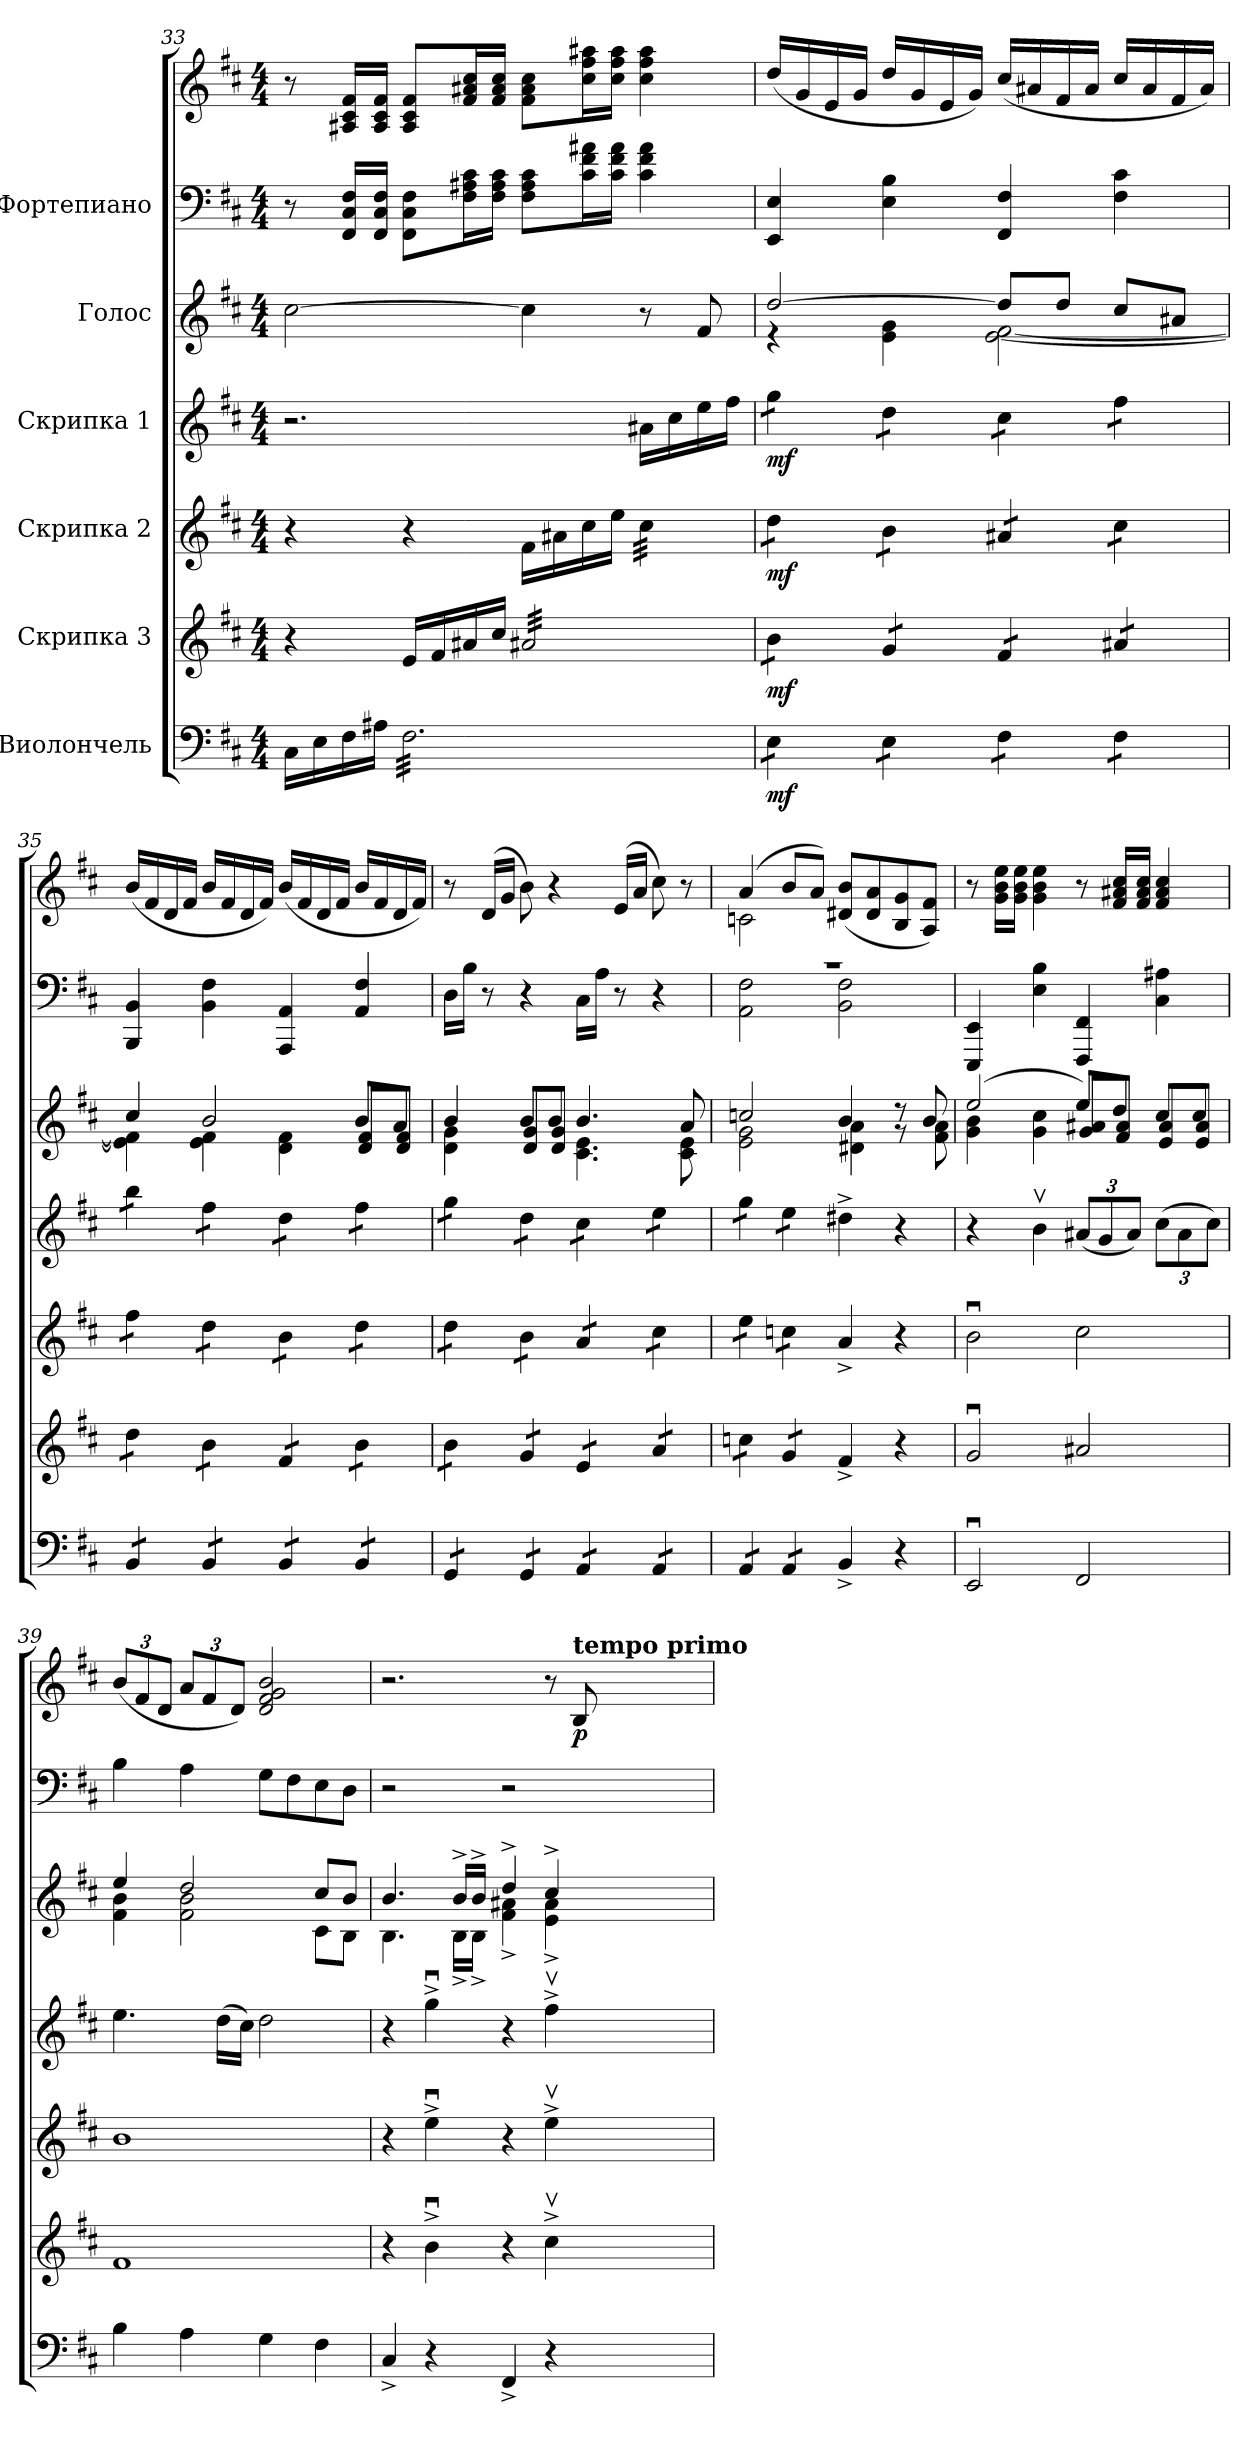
**kern	**dynam	**kern	**dynam	**kern	**dynam	**kern	**dynam	**kern	**kern	**kern	**dynam
*part6	*part6	*part5	*part5	*part4	*part4	*part3	*part3	*part2	*part1	*part1	*part1
*staff7	*staff7	*staff6	*staff6	*staff5	*staff5	*staff4	*staff4	*staff3	*staff2	*staff1	*staff1/2
*I"Виолончель	*	*I"Скрипка 3	*	*I"Скрипка 2	*	*I"Скрипка 1	*	*I"Голос	*I"Фортепиано	*	*
!!LO:PB:g=z
*clefF4	*	*clefG2	*	*clefG2	*	*clefG2	*	*clefG2	*clefF4	*clefG2	*
*k[f#c#]	*	*k[f#c#]	*	*k[f#c#]	*	*k[f#c#]	*	*k[f#c#]	*k[f#c#]	*k[f#c#]	*
*M4/4	*	*M4/4	*	*M4/4	*	*M4/4	*	*M4/4	*M4/4	*M4/4	*
=33	=33	=33	=33	=33	=33	=33	=33	=33	=33	=33	=33
16C#\LL	.	4r	.	4r	.	2.r	.	[2cc#\	8r	8r	.
16E\	.	.	.	.	.	.	.	.	.	.	.
16F#\	.	.	.	.	.	.	.	.	16FF#/ 16C#/ 16F#/LL	16A#X/ 16c#/ 16f#/LL	.
16A#X\JJ	.	.	.	.	.	.	.	.	16FF#/ 16C#/ 16F#/JJ	16A#/ 16c#/ 16f#/JJ	.
*tremolo	*	*	*	*	*	*	*	*	*	*	*
32F#\LLL	.	16e/LL	.	4r	.	.	.	.	8FF#\ 8C#\ 8F#\L	8A#/ 8c#/ 8f#/L	.
32F#\	.	.	.	.	.	.	.	.	.	.	.
32F#\	.	16f#/	.	.	.	.	.	.	.	.	.
32F#\	.	.	.	.	.	.	.	.	.	.	.
32F#\	.	16a#X/	.	.	.	.	.	.	16F#\ 16A#X\ 16c#\L	16f#/ 16a#X/ 16cc#/L	.
32F#\	.	.	.	.	.	.	.	.	.	.	.
32F#\	.	16cc#/JJ	.	.	.	.	.	.	16F#\ 16A#\ 16c#\JJ	16f#/ 16a#/ 16cc#/JJ	.
32F#\	.	.	.	.	.	.	.	.	.	.	.
*	*	*tremolo	*	*	*	*	*	*	*	*	*
32F#\	.	32a#X/LLL	.	16f#\LL	.	.	.	4cc#\]	8F#\ 8A#\ 8c#\L	8f#\ 8a#\ 8cc#\L	.
32F#\	.	32a#X/	.	.	.	.	.	.	.	.	.
32F#\	.	32a#X/	.	16a#X\	.	.	.	.	.	.	.
32F#\	.	32a#X/	.	.	.	.	.	.	.	.	.
32F#\	.	32a#X/	.	16cc#\	.	.	.	.	16c#\ 16f#\ 16a#X\L	16cc#\ 16ff#\ 16aa#X\L	.
32F#\	.	32a#X/	.	.	.	.	.	.	.	.	.
32F#\	.	32a#X/	.	16ee\JJ	.	.	.	.	16c#\ 16f#\ 16a#\JJ	16cc#\ 16ff#\ 16aa#\JJ	.
32F#\	.	32a#X/	.	.	.	.	.	.	.	.	.
*	*	*	*	*tremolo	*	*	*	*	*	*	*
32F#\	.	32a#X/	.	32cc#\LLL	.	16a#X\LL	.	8r	4c#\ 4f#\ 4a#\	4cc#\ 4ff#\ 4aa#\	.
32F#\	.	32a#X/	.	32cc#\	.	.	.	.	.	.	.
32F#\	.	32a#X/	.	32cc#\	.	16cc#\	.	.	.	.	.
32F#\	.	32a#X/	.	32cc#\	.	.	.	.	.	.	.
32F#\	.	32a#X/	.	32cc#\	.	16ee\	.	8f#/	.	.	.
32F#\	.	32a#X/	.	32cc#\	.	.	.	.	.	.	.
32F#\	.	32a#X/	.	32cc#\	.	16ff#\JJ	.	.	.	.	.
32F#\JJJ	.	32a#X/JJJ	.	32cc#\JJJ	.	.	.	.	.	.	.
=34	=34	=34	=34	=34	=34	=34	=34	=34	=34	=34	=34
*	*	*	*	*	*	*	*	*^	*	*	*
!	!LO:DY:b	!	!LO:DY:b	!	!LO:DY:b	!	!LO:DY:b	!	!	!	!	!
*	*	*	*	*	*	*tremolo	*	*	*	*	*	*
8E\L	mf	8b\L	mf	8dd\L	mf	8gg\L	mf	[2dd/	4r	4EE/ 4E/	(16dd/LL	.
.	.	.	.	.	.	.	.	.	.	.	16g/	.
8E\J	.	8b\J	.	8dd\J	.	8gg\J	.	.	.	.	16e/	.
.	.	.	.	.	.	.	.	.	.	.	16g/JJ	.
8E\L	.	8g/L	.	8b\L	.	8dd\L	.	.	4e\ 4g\	4E\ 4B\	16dd/LL	.
.	.	.	.	.	.	.	.	.	.	.	16g/	.
8E\J	.	8g/J	.	8b\J	.	8dd\J	.	.	.	.	16e/	.
.	.	.	.	.	.	.	.	.	.	.	16g/JJ)	.
8F#\L	.	8f#/L	.	8a#X/L	.	8cc#\L	.	8dd/L]	[2e\ [2f#\	4FF#/ 4F#/	(16cc#/LL	.
.	.	.	.	.	.	.	.	.	.	.	16a#X/	.
8F#\J	.	8f#/J	.	8a#X/J	.	8cc#\J	.	8dd/J	.	.	16f#/	.
.	.	.	.	.	.	.	.	.	.	.	16a#/JJ	.
8F#\L	.	8a#X/L	.	8cc#\L	.	8ff#\L	.	8cc#/L	.	4F#\ 4c#\	16cc#/LL	.
.	.	.	.	.	.	.	.	.	.	.	16a#/	.
8F#\J	.	8a#X/J	.	8cc#\J	.	8ff#\J	.	8a#X/J	.	.	16f#/	.
.	.	.	.	.	.	.	.	.	.	.	16a#/JJ)	.
!!LO:LB:g=z
=35	=35	=35	=35	=35	=35	=35	=35	=35	=35	=35	=35	=35
8BB/L	.	8dd\L	.	8ff#\L	.	8bb\L	.	4cc#/	4e\] 4f#\]	4BBB/ 4BB/	(16b/LL	.
.	.	.	.	.	.	.	.	.	.	.	16f#/	.
8BB/J	.	8dd\J	.	8ff#\J	.	8bb\J	.	.	.	.	16d/	.
.	.	.	.	.	.	.	.	.	.	.	16f#/JJ	.
8BB/L	.	8b\L	.	8dd\L	.	8ff#\L	.	2b/	4e\ 4f#\	4BB\ 4F#\	16b/LL	.
.	.	.	.	.	.	.	.	.	.	.	16f#/	.
8BB/J	.	8b\J	.	8dd\J	.	8ff#\J	.	.	.	.	16d/	.
.	.	.	.	.	.	.	.	.	.	.	16f#/JJ)	.
8BB/L	.	8f#/L	.	8b\L	.	8dd\L	.	.	4d\ 4f#\	4AAA/ 4AA/	(16b/LL	.
.	.	.	.	.	.	.	.	.	.	.	16f#/	.
8BB/J	.	8f#/J	.	8b\J	.	8dd\J	.	.	.	.	16d/	.
.	.	.	.	.	.	.	.	.	.	.	16f#/JJ	.
8BB/L	.	8b\L	.	8dd\L	.	8ff#\L	.	8b/L	8d/ 8f#/L	4AA/ 4F#/	16b/LL	.
.	.	.	.	.	.	.	.	.	.	.	16f#/	.
8BB/J	.	8b\J	.	8dd\J	.	8ff#\J	.	8a/J	8d/ 8f#/J	.	16d/	.
.	.	.	.	.	.	.	.	.	.	.	16f#/JJ)	.
=36	=36	=36	=36	=36	=36	=36	=36	=36	=36	=36	=36	=36
8GG/L	.	8b\L	.	8dd\L	.	8gg\L	.	4b/	4d\ 4g\	16D\LL	8r	.
.	.	.	.	.	.	.	.	.	.	16B\JJ	.	.
8GG/J	.	8b\J	.	8dd\J	.	8gg\J	.	.	.	8r	(16d/LL	.
.	.	.	.	.	.	.	.	.	.	.	16g/JJ	.
8GG/L	.	8g/L	.	8b\L	.	8dd\L	.	8b/L	8d/ 8g/L	4r	8b\)	.
8GG/J	.	8g/J	.	8b\J	.	8dd\J	.	8b/J	8d/ 8g/J	.	4r	.
8AA/L	.	8e/L	.	8a/L	.	8cc#\L	.	4.b/	4.c#\ 4.e\	16C#\LL	.	.
.	.	.	.	.	.	.	.	.	.	16A\JJ	.	.
8AA/J	.	8e/J	.	8a/J	.	8cc#\J	.	.	.	8r	(16e/LL	.
.	.	.	.	.	.	.	.	.	.	.	16a/JJ	.
8AA/L	.	8a/L	.	8cc#\L	.	8ee\L	.	.	.	4r	8cc#\)	.
8AA/J	.	8a/J	.	8cc#\J	.	8ee\J	.	8a/	8c#\ 8e\	.	8r	.
=37	=37	=37	=37	=37	=37	=37	=37	=37	=37	=37	=37	=37
*	*	*	*	*	*	*	*	*	*	*^	*^	*
8AA/L	.	8ccn\L	.	8ee\L	.	8gg\L	.	2ccn/	2e\ 2g\	1r	2AA\ 2F#\	(4a/	2cn\	.
8AA/J	.	8ccn\J	.	8ee\J	.	8gg\J	.	.	.	.	.	.	.	.
8AA/L	.	8g/L	.	8ccn\L	.	8ee\L	.	.	.	.	.	8b/L	.	.
8AA/J	.	8g/J	.	8ccn\J	.	8ee\J	.	.	.	.	.	8a/J)	.	.
*	*	*	*	*	*	*Xtremolo	*	*	*	*	*	*	*	*
*	*	*	*	*Xtremolo	*	*	*	*	*	*	*	*	*	*
*	*	*Xtremolo	*	*	*	*	*	*	*	*	*	*	*	*
*Xtremolo	*	*	*	*	*	*	*	*	*	*	*	*	*	*
4BB^/	.	4f#^/	.	4a^/	.	4dd#X^\	.	4b/	4d#X\ 4a\	.	2BB\ 2F#\	(8d#X/ 8b/L	2ryy	.
.	.	.	.	.	.	.	.	.	.	.	.	8d#/ 8a/	.	.
4r	.	4r	.	4r	.	4r	.	8r	8r	.	.	8B/ 8g/	.	.
.	.	.	.	.	.	.	.	8b/	8f#\ 8a\	.	.	8A/ 8f#/J)	.	.
*	*	*	*	*	*	*	*	*	*	*v	*v	*	*	*
*	*	*	*	*	*	*	*	*	*	*	*v	*v	*
!!LO:PB:g=z
=38	=38	=38	=38	=38	=38	=38	=38	=38	=38	=38	=38	=38
2EEu/	.	2gu/	.	2bu\	.	4r	.	(2ee/	4g\ 4b\	4EEE/ 4EE/	8r	.
.	.	.	.	.	.	.	.	.	.	.	16g\ 16b\ 16ee\LL	.
.	.	.	.	.	.	.	.	.	.	.	16g\ 16b\ 16ee\JJ	.
.	.	.	.	.	.	4bv\	.	.	4g\ 4cc#\	4E\ 4B\	4g\ 4b\ 4ee\	.
*	*	*	*	*	*	*Xbrackettup	*	*	*	*	*	*
2FF#/	.	2a#X/	.	2cc#\	.	(12a#X/L	.	8ee/L)	8g/ 8a#X/L	4FFF#/ 4FF#/	8r	.
.	.	.	.	.	.	12g/	.	.	.	.	.	.
.	.	.	.	.	.	.	.	8dd/J	8f#/ 8a#/J	.	16f#/ 16a#X/ 16cc#/LL	.
.	.	.	.	.	.	12a#/J)	.	.	.	.	.	.
.	.	.	.	.	.	.	.	.	.	.	16f#/ 16a#/ 16cc#/JJ	.
.	.	.	.	.	.	(12cc#\L	.	8cc#/L	8e/ 8a#/L	4C#\ 4A#X\	4f#/ 4a#/ 4cc#/	.
.	.	.	.	.	.	12a#\	.	.	.	.	.	.
.	.	.	.	.	.	.	.	8cc#/J	8e/ 8a#/J	.	.	.
.	.	.	.	.	.	12cc#\J)	.	.	.	.	.	.
=39	=39	=39	=39	=39	=39	=39	=39	=39	=39	=39	=39	=39
*	*	*	*	*	*	*	*	*	*	*	*Xbrackettup	*
4B\	.	1f#	.	1b	.	4.ee\	.	4ee/	4f#\ 4b\	4B\	(12b/L	.
.	.	.	.	.	.	.	.	.	.	.	12f#/	.
.	.	.	.	.	.	.	.	.	.	.	12d/J	.
4A\	.	.	.	.	.	.	.	2dd/	2f#\ 2b\	4A\	12a/L	.
.	.	.	.	.	.	.	.	.	.	.	12f#/	.
.	.	.	.	.	.	(16dd\LL	.	.	.	.	.	.
.	.	.	.	.	.	.	.	.	.	.	12d/J)	.
.	.	.	.	.	.	16cc#\JJ)	.	.	.	.	.	.
4G\	.	.	.	.	.	2dd\	.	.	.	8G\L	2d/ 2f#/ 2g/ 2b/	.
.	.	.	.	.	.	.	.	.	.	8F#\	.	.
4F#\	.	.	.	.	.	.	.	8cc#/L	8c#\L	8E\	.	.
.	.	.	.	.	.	.	.	8b/J	8B\J	8D\J	.	.
=40	=40	=40	=40	=40	=40	=40	=40	=40	=40	=40	=40	=40
4C#^/	.	4r	.	4r	.	4r	.	4.b/	4.B\	2r	2.r	.
4r	.	4bu^\	.	4eeu^\	.	4ggu^\	.	.	.	.	.	.
.	.	.	.	.	.	.	.	16b^/LL	16B^\LL	.	.	.
.	.	.	.	.	.	.	.	16b^/JJ	16B^\JJ	.	.	.
4FF#^/	.	4r	.	4r	.	4r	.	4dd^/	4f#\^ 4a#X\^	2r	.	.
4r	.	4cc#v^\	.	4eev^\	.	4ff#v^\	.	4cc#^/	4e\^ 4a#\^	.	8r	.
!	!	!	!	!	!	!	!	!	!	!	!LO:TX:a:B:t=tempo primo	!
!	!	!	!	!	!	!	!	!	!	!	!	!LO:DY:b
.	.	.	.	.	.	.	.	.	.	.	8B/	p
*	*	*	*	*	*	*	*	*v	*v	*	*	*
=	=	=	=	=	=	=	=	=	=	=	=
*-	*-	*-	*-	*-	*-	*-	*-	*-	*-	*-	*-
